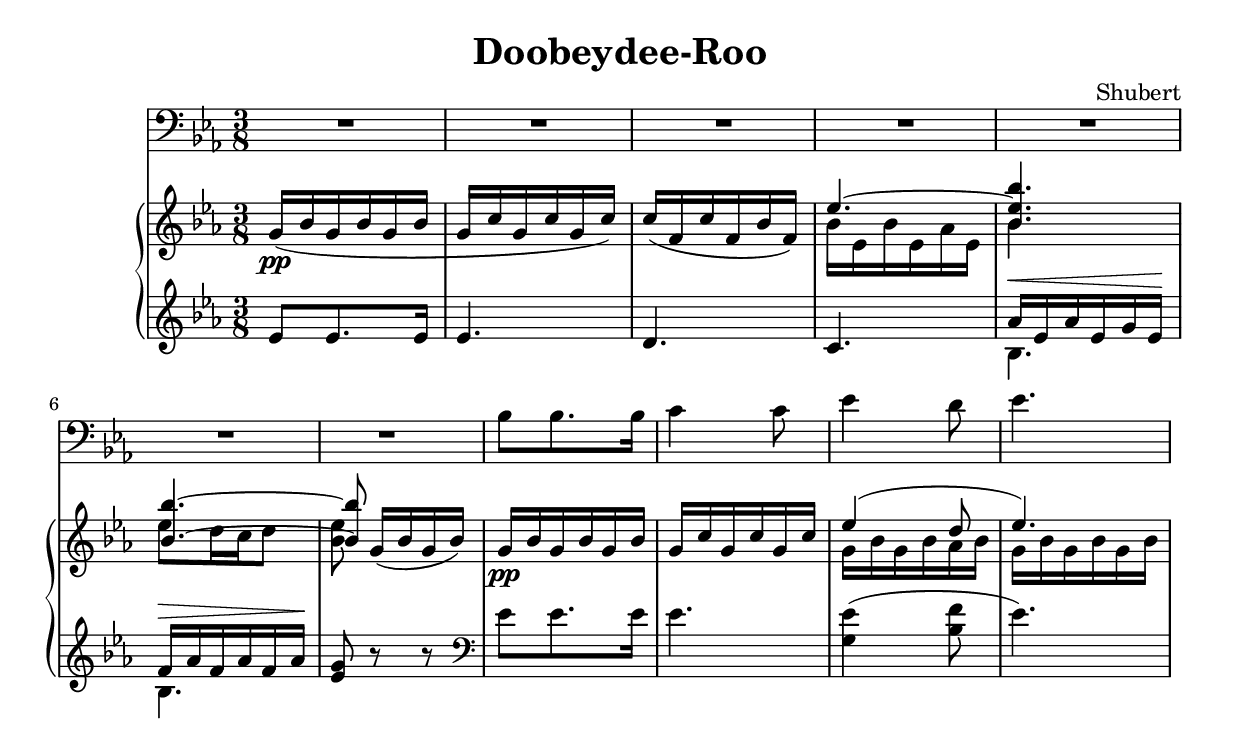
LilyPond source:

\version "2.24.1"

\include "common.ly"

\header {
  title = "Doobeydee-Roo"
  composer = "Shubert"
}


\score {
  <<
    \new Staff \with {
      \consists "Span_arpeggio_engraver"
    } {
      \time 3/8
      \key ees \major
      \clef bass
      
      R4.*7 |
      bes8 8. 16 |
      c'4 8 |
      ees'4 d'8 |
      ees'4. |
    }
    \new PianoStaff <<
      \new Staff {
        \time 3/8
        \key ees \major
        
        g'16(_\pp bes' g' bes' g' bes' |
        g' c'' g' c'' g' c'') |
        c''( f' c'' f' bes' f') |
        <<
          \new Voice {\voiceOne
            ees''4.~ |
            <bes' ees'' bes''>4. |
            <bes' bes''>4.~ |
            <bes' bes''>8
          }
          \new Voice {\voiceTwo
            bes'16 ees' bes' ees' aes' ees' |
            bes'4. |
            ees''8 d''16 c'' d''8 |
            <bes' ees''>8
          }
        >>
        g'16( bes' g' bes') |
        g'16_\pp bes' g' bes' g' bes' |
        g'16 c'' g' c'' g' c'' |
        <<
          \new Voice {\voiceOne
            ees''4( d''8 |
            ees''4.) |
          }
          \new Voice {\voiceTwo
            g'16 bes' g' bes' aes' bes' |
            g'16 bes' g' bes' g' bes' |
          }
        >>
      }
      \new Staff {
        \time 3/8
        \key ees \major
        \clef bass
        
        \clef treble
        ees'8 8. 16 |
        ees'4. |
        d'4. |
        c'4. |
        <<
          \new Voice {\voiceOne
            aes'16^\< ees' aes' ees' g' ees'^\! |
            f'16^\> aes' f' aes' f' aes'^\! |
          }
          \new Voice {\voiceTwo
            bes4. |
            bes4. |
          }
        >>
        <ees' g'>8 r8 r8 \clef bass |
        ees'8 8. 16 |
        ees'4. |
        <g ees'>4( <bes f'>8 |
        ees'4.) |
      }
    >>
  >>
}
